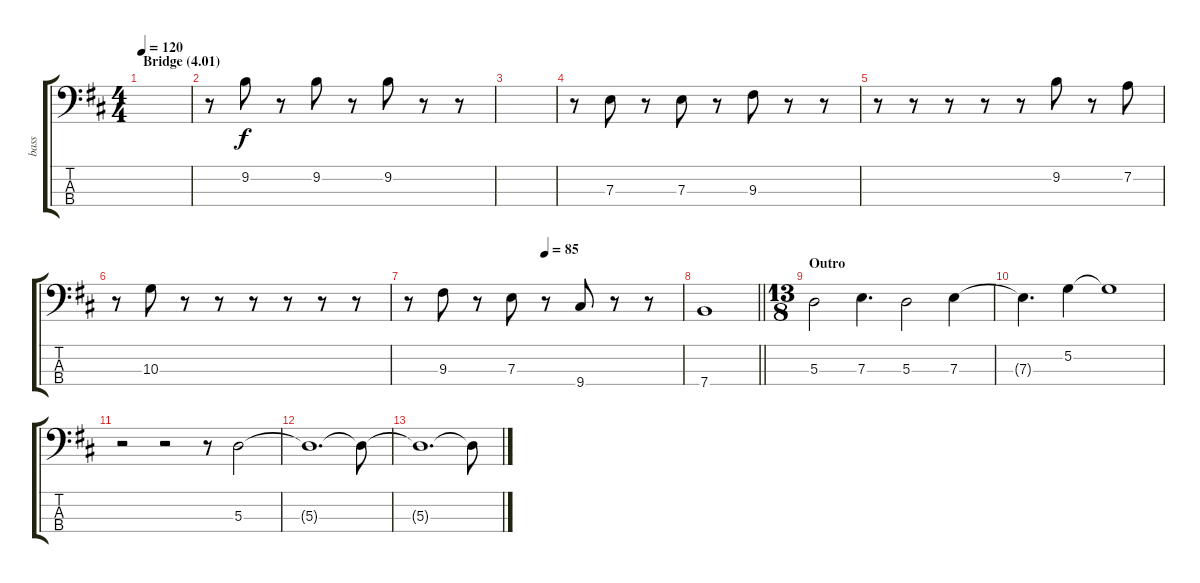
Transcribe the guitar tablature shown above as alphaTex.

\track ("bass" "bass") {instrument electricbassfinger}
\staff {score tabs}
\tuning (G2 D2 A1 E1) {hide}
\ts (4 4)
\section ("" "Bridge (4.01)")
\tempo 120
\clef f4
\ks d
|
r.8 9.2.8 r.8 9.2.8 r.8 9.2.8 r.8 r.8 |
|
r.8 7.3.8 r.8 7.3.8 r.8 9.3.8 r.8 r.8 |
r.8 r.8 r.8 r.8 r.8 9.2.8 r.8 7.2.8 |
r.8 10.3.8 r.8 r.8 r.8 r.8 r.8 r.8 |
\tempo (85 0.5)
r.8 9.3.8 r.8 7.3.8 r.8 9.4.8 r.8 r.8 |
\barLineRight lightlight
7.4.1 |
\ts (13 8)
\section ("" "Outro")
5.3.2 7.3.4{d} 5.3.2 7.3.4 |
7.3{t}.4{d} 5.2.4 5.2{t}.1 |
r.2 r.2 r.8 5.3.2 |
5.3{t}.1{d} 5.3{t}.8 |
5.3{t}.1{d} 5.3{t}.8
